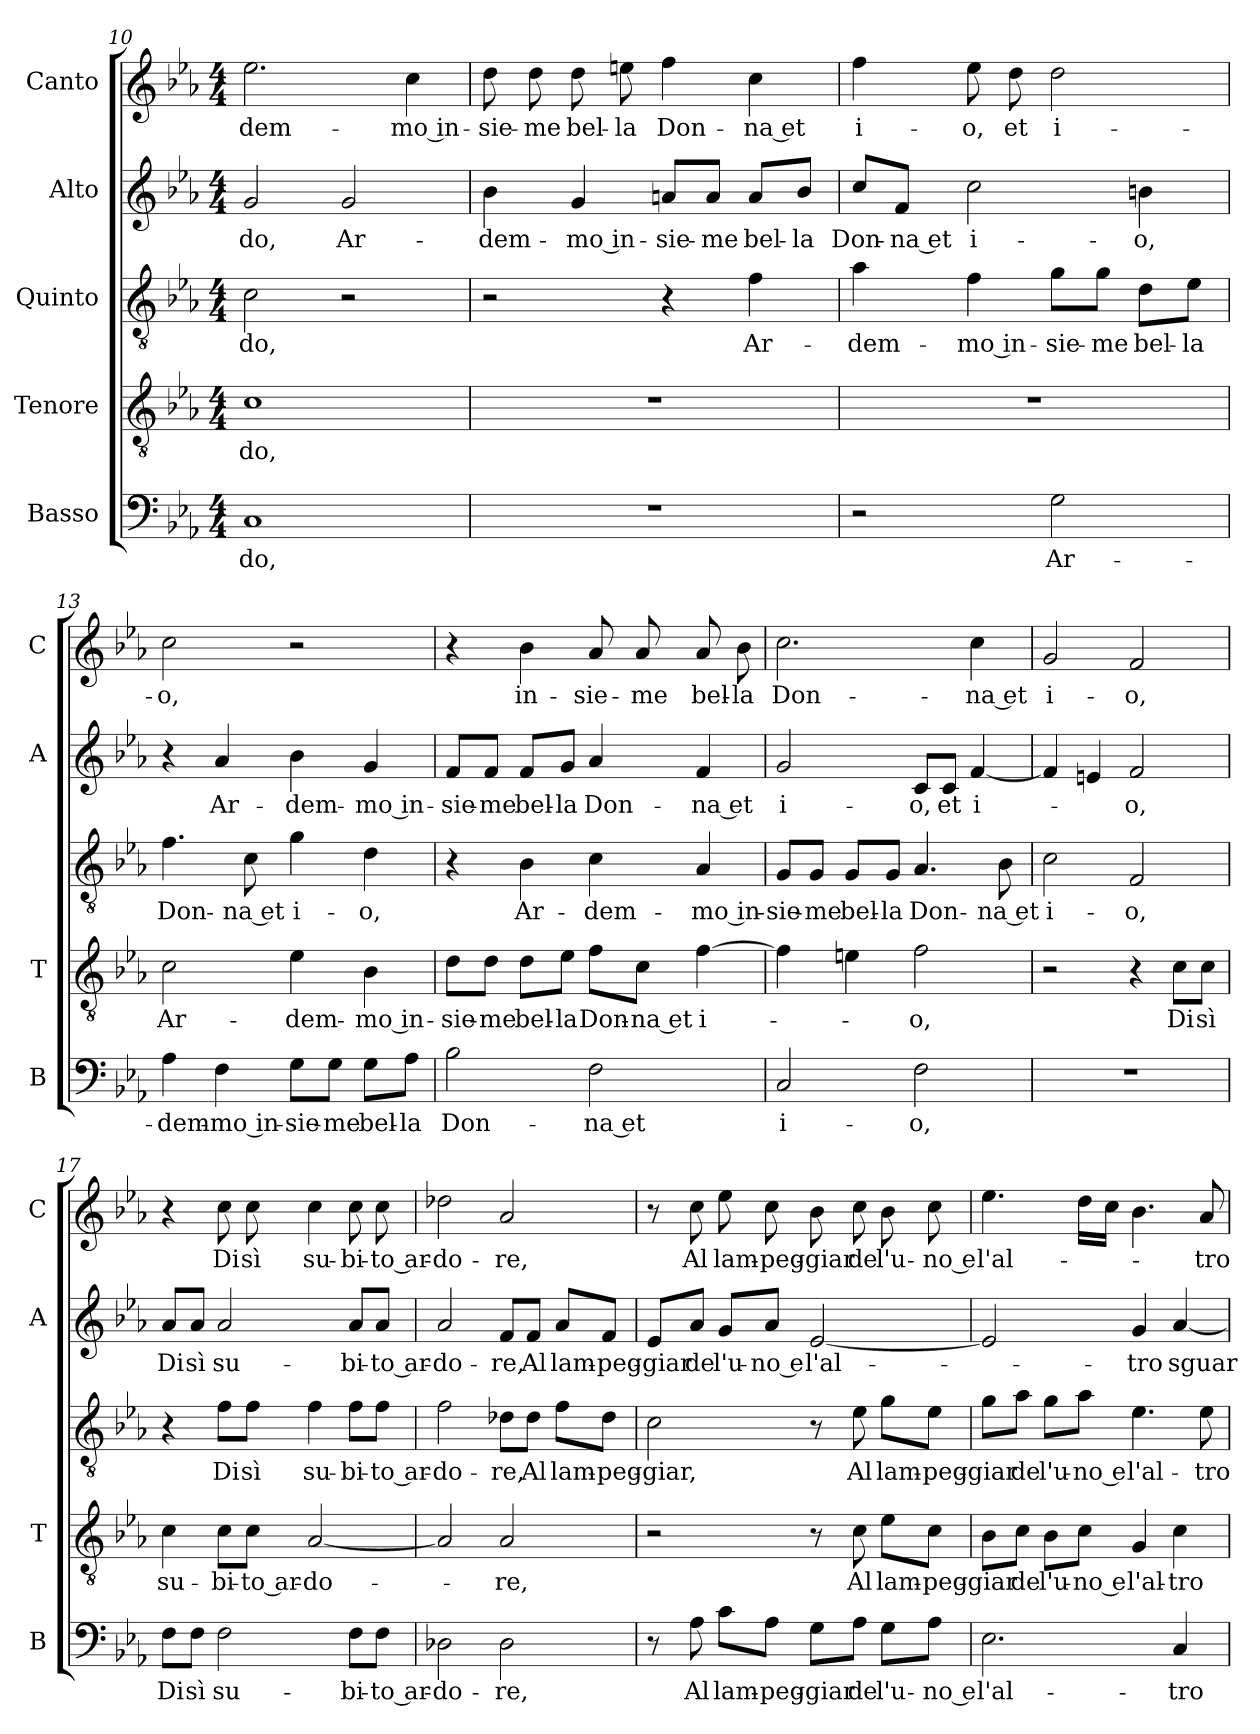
**kern	**text	**kern	**text	**kern	**text	**kern	**text	**kern	**text
*part5	*part5	*part4	*part4	*part3	*part3	*part2	*part2	*part1	*part1
*staff5	*staff5	*staff4	*staff4	*staff3	*staff3	*staff2	*staff2	*staff1	*staff1
*I"Basso	*	*I"Tenore	*	*I"Quinto	*	*I"Alto	*	*I"Canto	*
*I'B	*	*I'T	*	*	*	*I'A	*	*I'C	*
*clefF4	*	*clefGv2	*	*clefGv2	*	*clefG2	*	*clefG2	*
*k[b-e-a-]	*	*k[b-e-a-]	*	*k[b-e-a-]	*	*k[b-e-a-]	*	*k[b-e-a-]	*
*E-:	*	*E-:	*	*E-:	*	*E-:	*	*E-:	*
*M4/4	*	*M4/4	*	*M4/4	*	*M4/4	*	*M4/4	*
=10	=10	=10	=10	=10	=10	=10	=10	=10	=10
!	!LO:LY:b	!	!LO:LY:b	!	!LO:LY:b	!	!LO:LY:b	!	!LO:LY:b
1C	-do,	1c	-do,	2c\	-do,	2g/	-do,	2.ee-\	-dem-
!	!	!	!	!	!	!	!LO:LY:b	!	!
.	.	.	.	2r	.	2g/	Ar-	.	.
!	!	!	!	!	!	!	!	!	!LO:LY:b
.	.	.	.	.	.	.	.	4cc\	-mo in-
=11	=11	=11	=11	=11	=11	=11	=11	=11	=11
!	!	!	!	!	!	!	!LO:LY:b	!	!LO:LY:b
1r	.	1r	.	2r	.	4b-\	-dem-	8dd\	-sie-
!	!	!	!	!	!	!	!	!	!LO:LY:b
.	.	.	.	.	.	.	.	8dd\	-me
!	!	!	!	!	!	!	!LO:LY:b	!	!LO:LY:b
.	.	.	.	.	.	4g/	-mo in-	8dd\	bel-
!	!	!	!	!	!	!	!	!	!LO:LY:b
.	.	.	.	.	.	.	.	8een\	-la
!	!	!	!	!	!	!	!LO:LY:b	!	!LO:LY:b
.	.	.	.	4r	.	8an/L	-sie-	4ff\	Don-
!	!	!	!	!	!	!	!LO:LY:b	!	!
.	.	.	.	.	.	8a/J	-me	.	.
!	!	!	!	!	!LO:LY:b	!	!LO:LY:b	!	!LO:LY:b
.	.	.	.	4f\	Ar-	8a/L	bel-	4cc\	-na et
!	!	!	!	!	!	!	!LO:LY:b	!	!
.	.	.	.	.	.	8b-/J	-la	.	.
=12	=12	=12	=12	=12	=12	=12	=12	=12	=12
!	!	!	!	!	!LO:LY:b	!	!LO:LY:b	!	!LO:LY:b
2r	.	1r	.	4a-\	-dem-	8cc/L	Don-	4ff\	i-
!	!	!	!	!	!	!	!LO:LY:b	!	!
.	.	.	.	.	.	8f/J	-na et	.	.
!	!	!	!	!	!LO:LY:b	!	!LO:LY:b	!	!LO:LY:b
.	.	.	.	4f\	-mo in-	2cc\	i-	8ee-\	-o,
!	!	!	!	!	!	!	!	!	!LO:LY:b
.	.	.	.	.	.	.	.	8dd\	et
!	!LO:LY:b	!	!	!	!LO:LY:b	!	!	!	!LO:LY:b
2G\	Ar-	.	.	8g\L	-sie-	.	.	2dd\	i-
!	!	!	!	!	!LO:LY:b	!	!	!	!
.	.	.	.	8g\J	-me	.	.	.	.
!	!	!	!	!	!LO:LY:b	!	!LO:LY:b	!	!
.	.	.	.	8d\L	bel-	4bn\	-o,	.	.
!	!	!	!	!	!LO:LY:b	!	!	!	!
.	.	.	.	8e-\J	-la	.	.	.	.
=13	=13	=13	=13	=13	=13	=13	=13	=13	=13
!	!LO:LY:b	!	!LO:LY:b	!	!LO:LY:b	!	!	!	!LO:LY:b
4A-\	-dem-	2c\	Ar-	4.f\	Don-	4r	.	2cc\	-o,
!	!LO:LY:b	!	!	!	!	!	!LO:LY:b	!	!
4F\	-mo in-	.	.	.	.	4a-/	Ar-	.	.
!	!	!	!	!	!LO:LY:b	!	!	!	!
.	.	.	.	8c\	-na et	.	.	.	.
!	!LO:LY:b	!	!LO:LY:b	!	!LO:LY:b	!	!LO:LY:b	!	!
8G\L	-sie-	4e-\	-dem-	4g\	i-	4b-\	-dem-	2r	.
!	!LO:LY:b	!	!	!	!	!	!	!	!
8G\J	-me	.	.	.	.	.	.	.	.
!	!LO:LY:b	!	!LO:LY:b	!	!LO:LY:b	!	!LO:LY:b	!	!
8G\L	bel-	4B-\	-mo in-	4d\	-o,	4g/	-mo in-	.	.
!	!LO:LY:b	!	!	!	!	!	!	!	!
8A-\J	-la	.	.	.	.	.	.	.	.
!!LO:PB:g=z
=14	=14	=14	=14	=14	=14	=14	=14	=14	=14
!	!LO:LY:b	!	!LO:LY:b	!	!	!	!LO:LY:b	!	!
2B-\	Don-	8d\L	-sie-	4r	.	8f/L	-sie-	4r	.
!	!	!	!LO:LY:b	!	!	!	!LO:LY:b	!	!
.	.	8d\J	-me	.	.	8f/J	-me	.	.
!	!	!	!LO:LY:b	!	!LO:LY:b	!	!LO:LY:b	!	!LO:LY:b
.	.	8d\L	bel-	4B-\	Ar-	8f/L	bel-	4b-\	in-
!	!	!	!LO:LY:b	!	!	!	!LO:LY:b	!	!
.	.	8e-\J	-la	.	.	8g/J	-la	.	.
!	!LO:LY:b	!	!LO:LY:b	!	!LO:LY:b	!	!LO:LY:b	!	!LO:LY:b
2F\	-na et	8f\L	Don-	4c\	-dem-	4a-/	Don-	8a-/	-sie-
!	!	!	!LO:LY:b	!	!	!	!	!	!LO:LY:b
.	.	8c\J	-na et	.	.	.	.	8a-/	-me
!	!	!	!LO:LY:b	!	!LO:LY:b	!	!LO:LY:b	!	!LO:LY:b
.	.	[4f\	i-	4A-/	-mo in-	4f/	-na et	8a-/	bel-
!	!	!	!	!	!	!	!	!	!LO:LY:b
.	.	.	.	.	.	.	.	8b-\	-la
=15	=15	=15	=15	=15	=15	=15	=15	=15	=15
!	!LO:LY:b	!	!	!	!LO:LY:b	!	!LO:LY:b	!	!LO:LY:b
2C/	i-	4f\]	.	8G/L	-sie-	2g/	i-	2.cc\	Don-
!	!	!	!	!	!LO:LY:b	!	!	!	!
.	.	.	.	8G/J	-me	.	.	.	.
!	!	!	!	!	!LO:LY:b	!	!	!	!
.	.	4en\	.	8G/L	bel-	.	.	.	.
!	!	!	!	!	!LO:LY:b	!	!	!	!
.	.	.	.	8G/J	-la	.	.	.	.
!	!LO:LY:b	!	!LO:LY:b	!	!LO:LY:b	!	!LO:LY:b	!	!
2F\	-o,	2f\	-o,	4.A-/	Don-	8c/L	-o,	.	.
!	!	!	!	!	!	!	!LO:LY:b	!	!
.	.	.	.	.	.	8c/J	et	.	.
!	!	!	!	!	!	!	!LO:LY:b	!	!LO:LY:b
.	.	.	.	.	.	[4f/	i-	4cc\	-na et
!	!	!	!	!	!LO:LY:b	!	!	!	!
.	.	.	.	8B-\	-na et	.	.	.	.
=16	=16	=16	=16	=16	=16	=16	=16	=16	=16
!	!	!	!	!	!LO:LY:b	!	!	!	!LO:LY:b
1r	.	2r	.	2c\	i-	4f/]	.	2g/	i-
.	.	.	.	.	.	4en/	.	.	.
!	!	!	!	!	!LO:LY:b	!	!LO:LY:b	!	!LO:LY:b
.	.	4r	.	2F/	-o,	2f/	-o,	2f/	-o,
!	!	!	!LO:LY:b	!	!	!	!	!	!
.	.	8c\L	Di	.	.	.	.	.	.
!	!	!	!LO:LY:b	!	!	!	!	!	!
.	.	8c\J	sì	.	.	.	.	.	.
=17	=17	=17	=17	=17	=17	=17	=17	=17	=17
!	!LO:LY:b	!	!LO:LY:b	!	!	!	!LO:LY:b	!	!
8F\L	Di	4c\	su-	4r	.	8a-/L	Di	4r	.
!	!LO:LY:b	!	!	!	!	!	!LO:LY:b	!	!
8F\J	sì	.	.	.	.	8a-/J	sì	.	.
!	!LO:LY:b	!	!LO:LY:b	!	!LO:LY:b	!	!LO:LY:b	!	!LO:LY:b
2F\	su-	8c\L	-bi-	8f\L	Di	2a-/	su-	8cc\	Di
!	!	!	!LO:LY:b	!	!LO:LY:b	!	!	!	!LO:LY:b
.	.	8c\J	-to ar-	8f\J	sì	.	.	8cc\	sì
!	!	!	!LO:LY:b	!	!LO:LY:b	!	!	!	!LO:LY:b
.	.	[2A-/	-do-	4f\	su-	.	.	4cc\	su-
!	!LO:LY:b	!	!	!	!LO:LY:b	!	!LO:LY:b	!	!LO:LY:b
8F\L	-bi-	.	.	8f\L	-bi-	8a-/L	-bi-	8cc\	-bi-
!	!LO:LY:b	!	!	!	!LO:LY:b	!	!LO:LY:b	!	!LO:LY:b
8F\J	-to ar-	.	.	8f\J	-to ar-	8a-/J	-to ar-	8cc\	-to ar-
!!LO:LB:g=z
=18	=18	=18	=18	=18	=18	=18	=18	=18	=18
!	!LO:LY:b	!	!	!	!LO:LY:b	!	!LO:LY:b	!	!LO:LY:b
2D-X\	-do-	2A-/]	.	2f\	-do-	2a-/	-do-	2dd-X\	-do-
!	!LO:LY:b	!	!LO:LY:b	!	!LO:LY:b	!	!LO:LY:b	!	!LO:LY:b
2D-\	-re,	2A-/	-re,	8d-X\L	-re,	8f/L	-re,	2a-/	-re,
!	!	!	!	!	!LO:LY:b	!	!LO:LY:b	!	!
.	.	.	.	8d-\J	Al	8f/J	Al	.	.
!	!	!	!	!	!LO:LY:b	!	!LO:LY:b	!	!
.	.	.	.	8f\L	lam-	8a-/L	lam-	.	.
!	!	!	!	!	!LO:LY:b	!	!LO:LY:b	!	!
.	.	.	.	8d-\J	-peg-	8f/J	-peg-	.	.
=19	=19	=19	=19	=19	=19	=19	=19	=19	=19
!	!	!	!	!	!LO:LY:b	!	!LO:LY:b	!	!
8r	.	2r	.	2c\	-giar,	8e-/L	-giar	8r	.
!	!LO:LY:b	!	!	!	!	!	!LO:LY:b	!	!LO:LY:b
8A-\	Al	.	.	.	.	8a-/J	de	8cc\	Al
!	!LO:LY:b	!	!	!	!	!	!LO:LY:b	!	!LO:LY:b
8c\L	lam-	.	.	.	.	8g/L	l'u-	8ee-\	lam-
!	!LO:LY:b	!	!	!	!	!	!LO:LY:b	!	!LO:LY:b
8A-\J	-peg-	.	.	.	.	8a-/J	-no e	8cc\	-peg-
!	!LO:LY:b	!	!	!	!	!	!LO:LY:b	!	!LO:LY:b
8G\L	-giar	8r	.	8r	.	[2e-/	l'al-	8b-\	-giar
!	!LO:LY:b	!	!LO:LY:b	!	!LO:LY:b	!	!	!	!LO:LY:b
8A-\J	de	8c\	Al	8e-\	Al	.	.	8cc\	de
!	!LO:LY:b	!	!LO:LY:b	!	!LO:LY:b	!	!	!	!LO:LY:b
8G\L	l'u-	8e-\L	lam-	8g\L	lam-	.	.	8b-\	l'u-
!	!LO:LY:b	!	!LO:LY:b	!	!LO:LY:b	!	!	!	!LO:LY:b
8A-\J	-no e	8c\J	-peg-	8e-\J	-peg-	.	.	8cc\	-no e
=20	=20	=20	=20	=20	=20	=20	=20	=20	=20
!	!LO:LY:b	!	!LO:LY:b	!	!LO:LY:b	!	!	!	!LO:LY:b
2.E-\	l'al-	8B-\L	-giar	8g\L	-giar	2e-/]	.	4.ee-\	l'al-
!	!	!	!LO:LY:b	!	!LO:LY:b	!	!	!	!
.	.	8c\J	de	8a-\J	de	.	.	.	.
!	!	!	!LO:LY:b	!	!LO:LY:b	!	!	!	!
.	.	8B-\L	l'u-	8g\L	l'u-	.	.	.	.
!	!	!	!LO:LY:b	!	!LO:LY:b	!	!	!	!
.	.	8c\J	-no e	8a-\J	-no e	.	.	16dd\LL	.
.	.	.	.	.	.	.	.	16cc\JJ	.
!	!	!	!LO:LY:b	!	!LO:LY:b	!	!LO:LY:b	!	!
.	.	4G/	l'al-	4.e-\	l'al-	4g/	-tro	4.b-\	.
!	!LO:LY:b	!	!LO:LY:b	!	!	!	!LO:LY:b	!	!
4C/	-tro	4c\	-tro	.	.	[4a-/	sguar-	.	.
!	!	!	!	!	!LO:LY:b	!	!	!	!LO:LY:b
.	.	.	.	8e-\	-tro	.	.	8a-/	-tro
=	=	=	=	=	=	=	=	=	=
*-	*-	*-	*-	*-	*-	*-	*-	*-	*-
